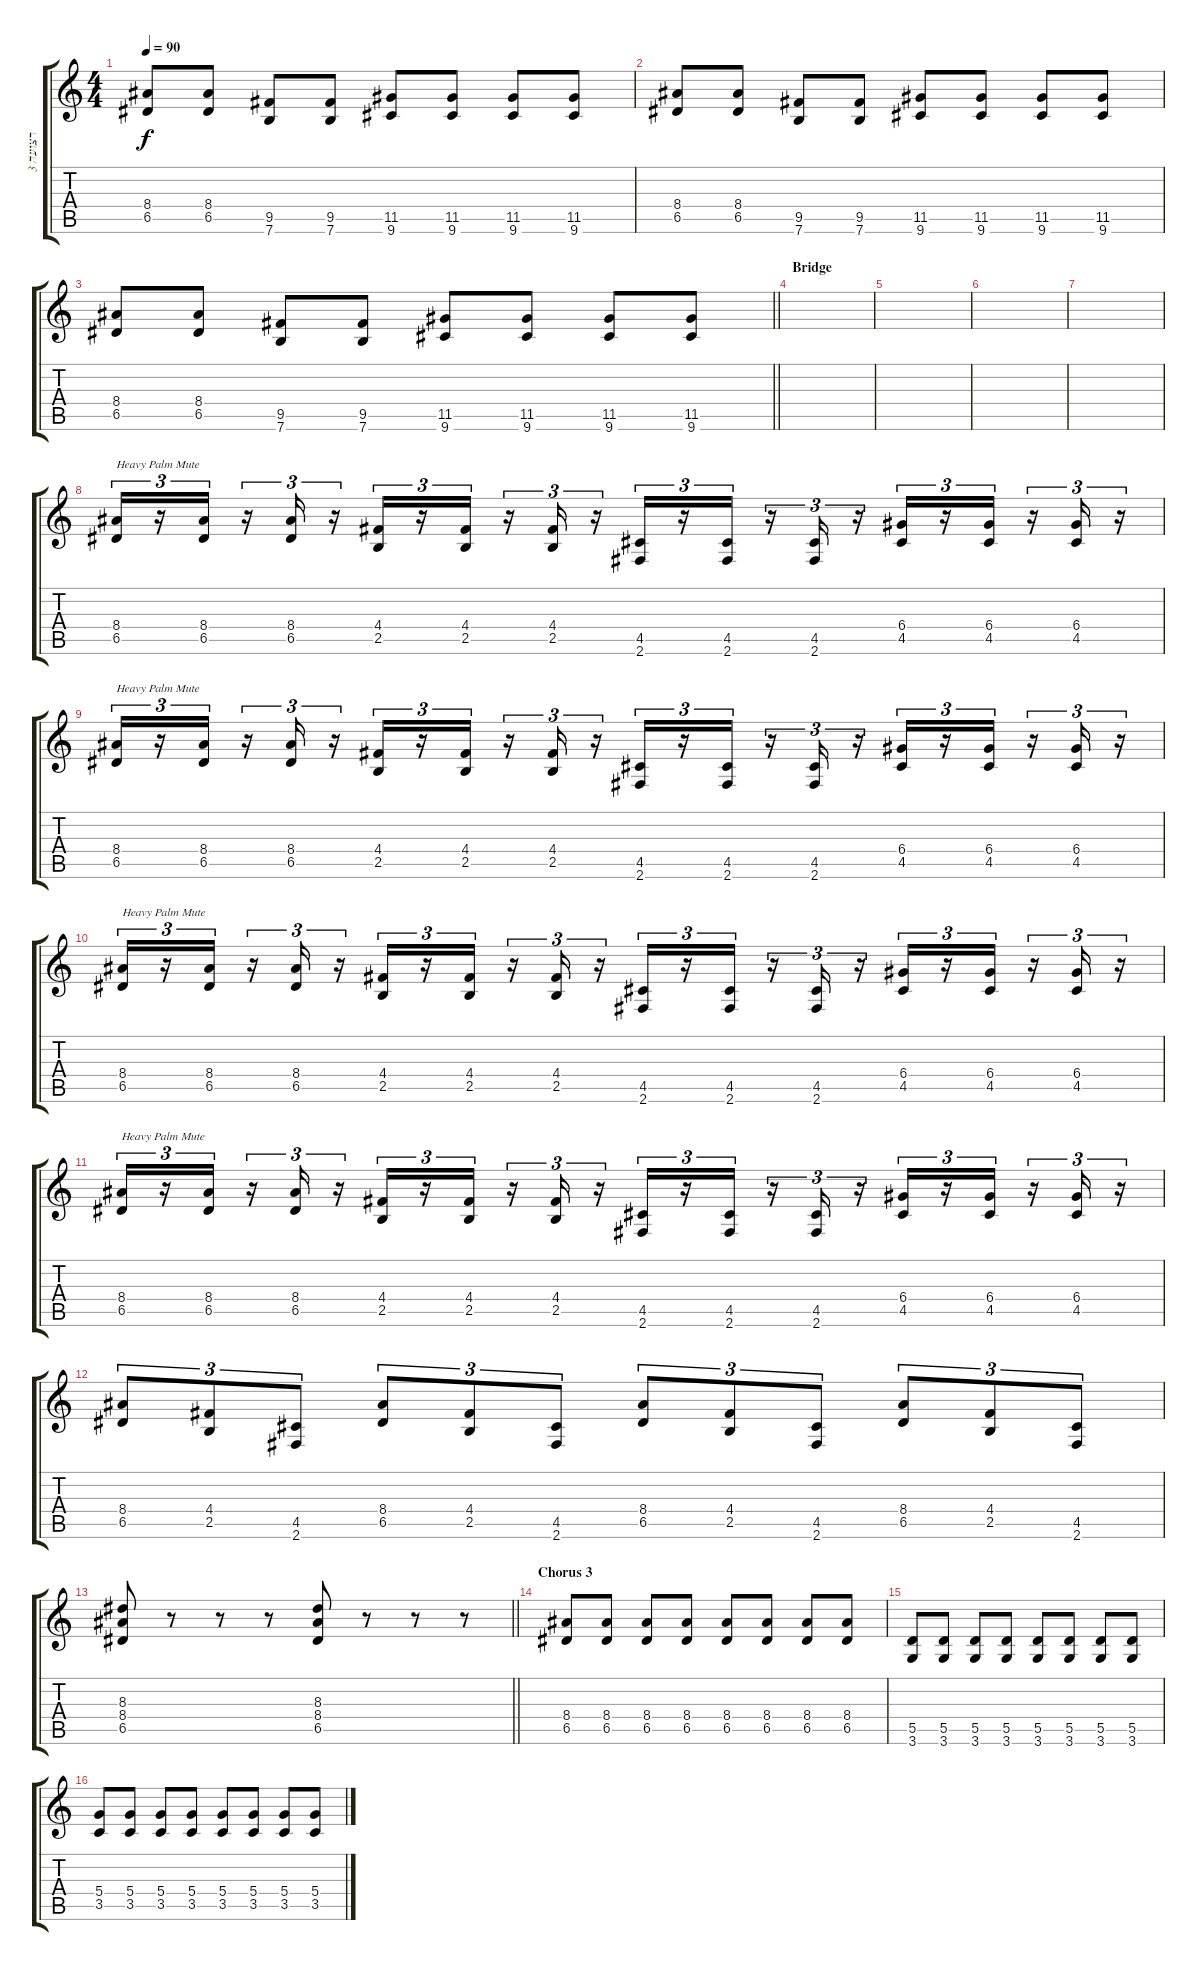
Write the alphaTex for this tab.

\track ("רצועה 3" "רצועה 3") {instrument distortionguitar}
\staff {score tabs}
\tuning (E4 B3 G3 D3 A2 E2) {hide}
\ts (4 4)
\tempo 90
\clef g2
\ks c
(8.4 6.5).8{dy f} (8.4 6.5).8 (9.5 7.6).8 (9.5 7.6).8 (11.5 9.6).8 (11.5 9.6).8 (11.5 9.6).8 (11.5 9.6).8 |
(8.4 6.5).8 (8.4 6.5).8 (9.5 7.6).8 (9.5 7.6).8 (11.5 9.6).8 (11.5 9.6).8 (11.5 9.6).8 (11.5 9.6).8 |
\barLineRight lightlight
(8.4 6.5).8 (8.4 6.5).8 (9.5 7.6).8 (9.5 7.6).8 (11.5 9.6).8 (11.5 9.6).8 (11.5 9.6).8 (11.5 9.6).8 |
\section ("" "Bridge")
|
|
|
|
(8.4 6.5).16{tu (3 2) txt "Heavy Palm Mute" volume 16} r.16{tu (3 2)} (8.4 6.5).16{tu (3 2)} r.16{tu (3 2)} (8.4 6.5).16{tu (3 2)} r.16{tu (3 2)} (4.4 2.5).16{tu (3 2)} r.16{tu (3 2)} (4.4 2.5).16{tu (3 2)} r.16{tu (3 2)} (4.4 2.5).16{tu (3 2)} r.16{tu (3 2)} (4.5 2.6).16{tu (3 2)} r.16{tu (3 2)} (4.5 2.6).16{tu (3 2)} r.16{tu (3 2)} (4.5 2.6).16{tu (3 2)} r.16{tu (3 2)} (6.4 4.5).16{tu (3 2)} r.16{tu (3 2)} (6.4 4.5).16{tu (3 2)} r.16{tu (3 2)} (6.4 4.5).16{tu (3 2)} r.16{tu (3 2)} |
(8.4 6.5).16{tu (3 2) txt "Heavy Palm Mute"} r.16{tu (3 2)} (8.4 6.5).16{tu (3 2)} r.16{tu (3 2)} (8.4 6.5).16{tu (3 2)} r.16{tu (3 2)} (4.4 2.5).16{tu (3 2)} r.16{tu (3 2)} (4.4 2.5).16{tu (3 2)} r.16{tu (3 2)} (4.4 2.5).16{tu (3 2)} r.16{tu (3 2)} (4.5 2.6).16{tu (3 2)} r.16{tu (3 2)} (4.5 2.6).16{tu (3 2)} r.16{tu (3 2)} (4.5 2.6).16{tu (3 2)} r.16{tu (3 2)} (6.4 4.5).16{tu (3 2)} r.16{tu (3 2)} (6.4 4.5).16{tu (3 2)} r.16{tu (3 2)} (6.4 4.5).16{tu (3 2)} r.16{tu (3 2)} |
(8.4 6.5).16{tu (3 2) txt "Heavy Palm Mute"} r.16{tu (3 2)} (8.4 6.5).16{tu (3 2)} r.16{tu (3 2)} (8.4 6.5).16{tu (3 2)} r.16{tu (3 2)} (4.4 2.5).16{tu (3 2)} r.16{tu (3 2)} (4.4 2.5).16{tu (3 2)} r.16{tu (3 2)} (4.4 2.5).16{tu (3 2)} r.16{tu (3 2)} (4.5 2.6).16{tu (3 2)} r.16{tu (3 2)} (4.5 2.6).16{tu (3 2)} r.16{tu (3 2)} (4.5 2.6).16{tu (3 2)} r.16{tu (3 2)} (6.4 4.5).16{tu (3 2)} r.16{tu (3 2)} (6.4 4.5).16{tu (3 2)} r.16{tu (3 2)} (6.4 4.5).16{tu (3 2)} r.16{tu (3 2)} |
(8.4 6.5).16{tu (3 2) txt "Heavy Palm Mute"} r.16{tu (3 2)} (8.4 6.5).16{tu (3 2)} r.16{tu (3 2)} (8.4 6.5).16{tu (3 2)} r.16{tu (3 2)} (4.4 2.5).16{tu (3 2)} r.16{tu (3 2)} (4.4 2.5).16{tu (3 2)} r.16{tu (3 2)} (4.4 2.5).16{tu (3 2)} r.16{tu (3 2)} (4.5 2.6).16{tu (3 2)} r.16{tu (3 2)} (4.5 2.6).16{tu (3 2)} r.16{tu (3 2)} (4.5 2.6).16{tu (3 2)} r.16{tu (3 2)} (6.4 4.5).16{tu (3 2)} r.16{tu (3 2)} (6.4 4.5).16{tu (3 2)} r.16{tu (3 2)} (6.4 4.5).16{tu (3 2)} r.16{tu (3 2)} |
(8.4 6.5).8{tu (3 2)} (4.4 2.5).8{tu (3 2)} (4.5 2.6).8{tu (3 2)} (8.4 6.5).8{tu (3 2)} (4.4 2.5).8{tu (3 2)} (4.5 2.6).8{tu (3 2)} (8.4 6.5).8{tu (3 2)} (4.4 2.5).8{tu (3 2)} (4.5 2.6).8{tu (3 2)} (8.4 6.5).8{tu (3 2)} (4.4 2.5).8{tu (3 2)} (4.5 2.6).8{tu (3 2)} |
\barLineRight lightlight
(8.3 8.4 6.5).8 r.8 r.8 r.8 (8.3 8.4 6.5).8 r.8 r.8 r.8 |
\section ("" "Chorus 3")
(8.4 6.5).8 (8.4 6.5).8 (8.4 6.5).8 (8.4 6.5).8 (8.4 6.5).8 (8.4 6.5).8 (8.4 6.5).8 (8.4 6.5).8 |
(5.5 3.6).8 (5.5 3.6).8 (5.5 3.6).8 (5.5 3.6).8 (5.5 3.6).8 (5.5 3.6).8 (5.5 3.6).8 (5.5 3.6).8 |
(5.4 3.5).8 (5.4 3.5).8 (5.4 3.5).8 (5.4 3.5).8 (5.4 3.5).8 (5.4 3.5).8 (5.4 3.5).8 (5.4 3.5).8
